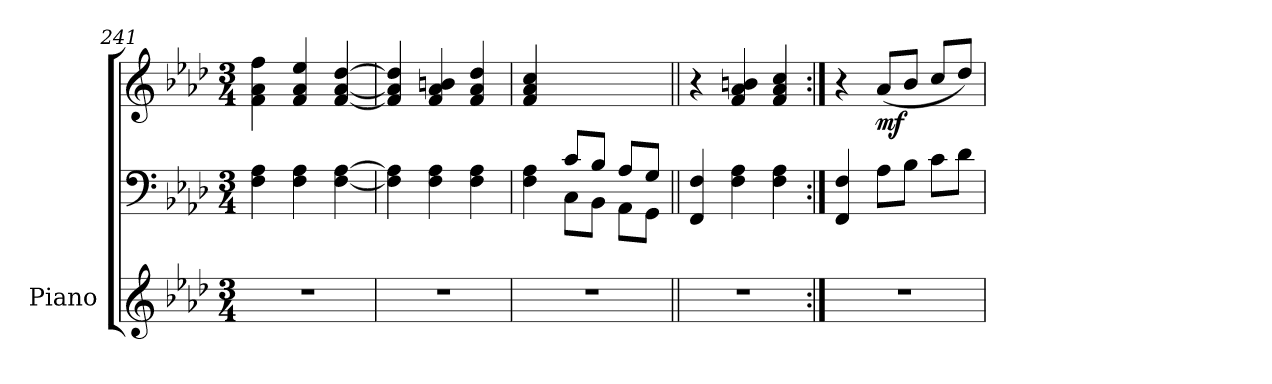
**kern	**kern	**kern	**dynam
*part1	*part1	*part1	*part1
*staff3	*staff2	*staff1	*staff1/2/3
*I"Piano	*	*	*
*I'Pno.	*	*	*
*clefG2	*clefF4	*clefG2	*
*k[b-e-a-d-]	*k[b-e-a-d-]	*k[b-e-a-d-]	*
*M3/4	*M3/4	*M3/4	*
=241	=241	=241	=241
2.r	4F\ 4A-\	4f\ 4a-\ 4ff\	.
.	4F\ 4A-\	4f/ 4a-/ 4ee-/	.
.	[4F\ [4A-\	[4f/ [4a-/ [4dd-/	.
!!LO:LB:g=z
=242	=242	=242	=242
2.r	4F\] 4A-\]	4f/] 4a-/] 4dd-/]	.
.	4F\ 4A-\	4f/ 4a-/ 4bn/	.
.	4F\ 4A-\	4f/ 4a-/ 4dd-/	.
=243	=243	=243	=243
*	*^	*	*
2.r	4ryy	4F\ 4A-\	4f/ 4a-/ 4cc/	.
.	8c/L	8C\L	2ryy	.
.	8B-/J	8BB-\J	.	.
.	8A-/L	8AA-\L	.	.
.	8G/J	8GG\J	.	.
*	*v	*v	*	*
=244||	=244||	=244||	=244||
2.r	4FF/ 4F/	4r	.
.	4F\ 4A-\	4f/ 4a-/ 4bn/	.
.	4F\ 4A-\	4f/ 4a-/ 4cc/	.
=245:|!	=245:|!	=245:|!	=245:|!
2.r	4FF/ 4F/	4r	.
!	!	!	!LO:DY:b
.	8A-\L	(<8a-/L	mf
.	8B-\J	8b-/J	.
.	8c\L	8cc/L	.
.	8d-\J	8dd-/J)	.
=	=	=	=
*-	*-	*-	*-
